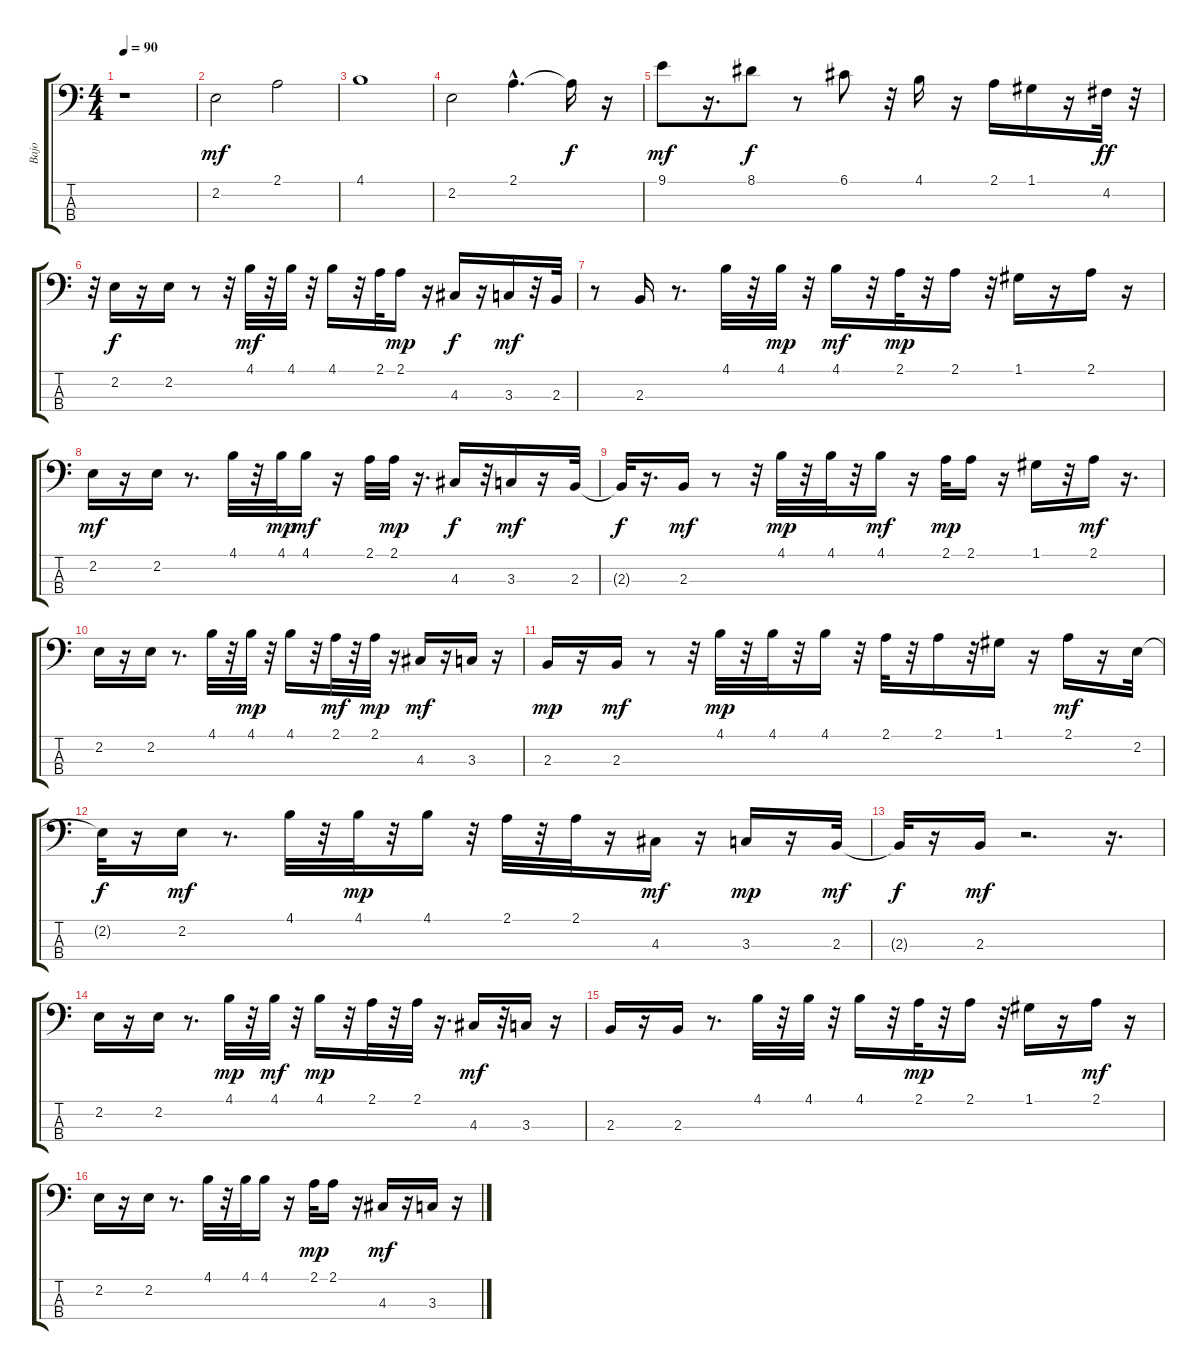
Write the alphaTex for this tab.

\track ("Bajo" "Bajo") {instrument electricbassfinger}
\staff {score tabs}
\tuning (G2 D2 A1 E1) {hide}
\ts (4 4)
\tempo 90
\clef f4
\ks c
r.1{dy mf} |
2.2.2 2.1.2 |
4.1.1 |
2.2.2 2.1{hac}.4{d} 2.1{t}.16{dy f} r.16 |
9.1.8{dy mf} r.16{d} 8.1.8{dy f} r.8 6.1.8 r.32 4.1.16 r.16 2.1.16 1.1.16 r.16 4.2.32{dy ff} r.32 |
r.32 2.2.16{dy f} r.16 2.2.16 r.8 r.32 4.1.32{dy mf} r.32 4.1.32 r.32 4.1.16 r.32 2.1.32 2.1.16{dy mp} r.16 4.3.16{dy f} r.16 3.3.16{dy mf} r.32 2.3.32 |
r.8 2.3.16 r.8{d} 4.1.32 r.32 4.1.32{dy mp} r.32 4.1.16{dy mf} r.32 2.1.32{dy mp} r.32 2.1.16 r.32 1.1.16 r.16 2.1.16 r.16 |
2.2.16{dy mf} r.16 2.2.16 r.8{d} 4.1.32 r.32 4.1.32{dy mp} 4.1.16{dy mf} r.16 2.1.32 2.1.32{dy mp} r.16{d} 4.3.16{dy f} r.32 3.3.16{dy mf} r.16 2.3.32 |
2.3{t}.32{dy f} r.16{d} 2.3.16{dy mf} r.8 r.32 4.1.32{dy mp} r.32 4.1.32 r.32 4.1.16{dy mf} r.16 2.1.32{dy mp} 2.1.16 r.16 1.1.16 r.32 2.1.16{dy mf} r.16{d} |
2.2.16 r.16 2.2.16 r.8{d} 4.1.32 r.32 4.1.32{dy mp} r.32 4.1.16 r.32 2.1.32{dy mf} r.32 2.1.32{dy mp} r.16 4.3.16{dy mf} r.16 3.3.16 r.16 |
2.3.16{dy mp} r.16 2.3.16{dy mf} r.8 r.32 4.1.32{dy mp} r.32 4.1.32 r.32 4.1.16 r.32 2.1.32 r.32 2.1.16 r.32 1.1.16 r.16 2.1.16{dy mf} r.16 2.2.32 |
2.2{t}.32{dy f} r.16 2.2.16{dy mf} r.8{d} 4.1.32 r.32 4.1.32{dy mp} r.32 4.1.16 r.32 2.1.32 r.32 2.1.32 r.16 4.3.16{dy mf} r.16 3.3.16{dy mp} r.16 2.3.32{dy mf} |
2.3{t}.32{dy f} r.16 2.3.16{dy mf} r.2{d} r.16{d} |
2.2.16 r.16 2.2.16 r.8{d} 4.1.32{dy mp} r.32 4.1.32{dy mf} r.32 4.1.16{dy mp} r.32 2.1.32 r.32 2.1.32 r.16{d} 4.3.16{dy mf} r.32 3.3.16 r.16 |
2.3.16 r.16 2.3.16 r.8{d} 4.1.32 r.32 4.1.32 r.32 4.1.16 r.32 2.1.32{dy mp} r.32 2.1.16 r.32 1.1.16 r.16 2.1.16{dy mf} r.16 |
2.2.16 r.16 2.2.16 r.8{d} 4.1.32 r.32 4.1.32 4.1.16 r.16 2.1.32{dy mp} 2.1.16 r.16 4.3.16{dy mf} r.16 3.3.16 r.16
